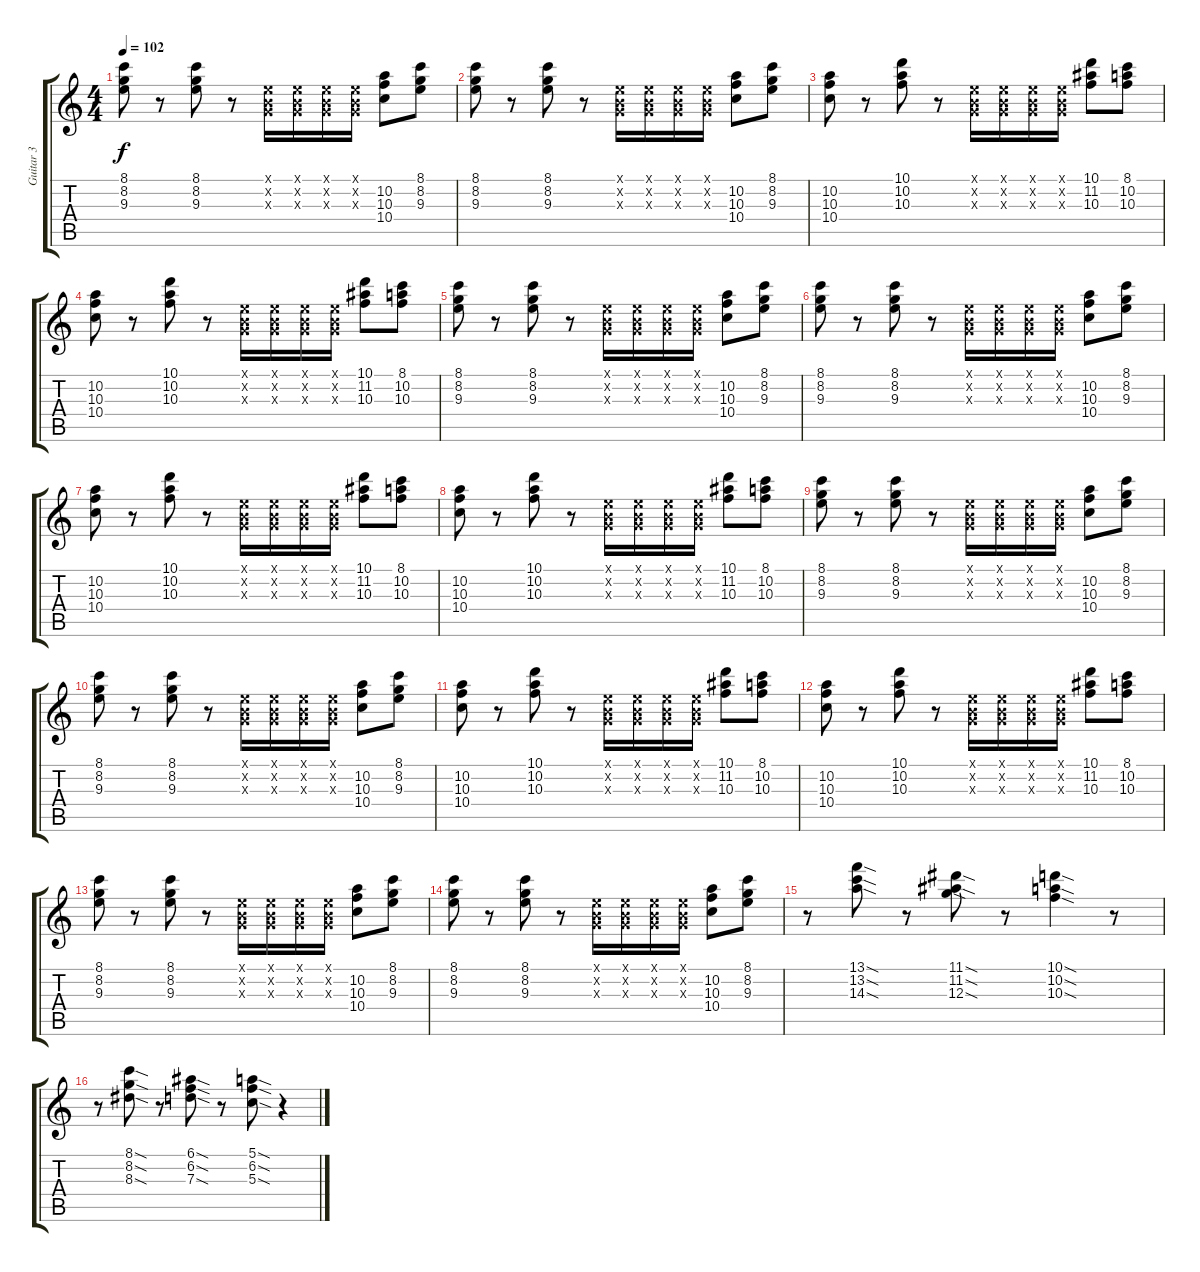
\track ("Guitar 3" "Guitar 3") {instrument overdrivenguitar}
\staff {score tabs}
\tuning (E4 B3 G3 D3 A2 E2) {hide}
\ts (4 4)
\tempo 102
\clef g2
\ks c
(8.1 8.2 9.3).8{dy f} r.8 (8.1 8.2 9.3).8 r.8 (0.1{x} 0.2{x} 0.3{x}).16 (0.1{x} 0.2{x} 0.3{x}).16 (0.1{x} 0.2{x} 0.3{x}).16 (0.1{x} 0.2{x} 0.3{x}).16 (10.2 10.3 10.4).8 (8.1 8.2 9.3).8 |
(8.1 8.2 9.3).8 r.8 (8.1 8.2 9.3).8 r.8 (0.1{x} 0.2{x} 0.3{x}).16 (0.1{x} 0.2{x} 0.3{x}).16 (0.1{x} 0.2{x} 0.3{x}).16 (0.1{x} 0.2{x} 0.3{x}).16 (10.2 10.3 10.4).8 (8.1 8.2 9.3).8 |
(10.2 10.3 10.4).8 r.8 (10.1 10.2 10.3).8 r.8 (0.1{x} 0.2{x} 0.3{x}).16 (0.1{x} 0.2{x} 0.3{x}).16 (0.1{x} 0.2{x} 0.3{x}).16 (0.1{x} 0.2{x} 0.3{x}).16 (10.1 11.2 10.3).8 (8.1 10.2 10.3).8 |
(10.2 10.3 10.4).8 r.8 (10.1 10.2 10.3).8 r.8 (0.1{x} 0.2{x} 0.3{x}).16 (0.1{x} 0.2{x} 0.3{x}).16 (0.1{x} 0.2{x} 0.3{x}).16 (0.1{x} 0.2{x} 0.3{x}).16 (10.1 11.2 10.3).8 (8.1 10.2 10.3).8 |
(8.1 8.2 9.3).8 r.8 (8.1 8.2 9.3).8 r.8 (0.1{x} 0.2{x} 0.3{x}).16 (0.1{x} 0.2{x} 0.3{x}).16 (0.1{x} 0.2{x} 0.3{x}).16 (0.1{x} 0.2{x} 0.3{x}).16 (10.2 10.3 10.4).8 (8.1 8.2 9.3).8 |
(8.1 8.2 9.3).8 r.8 (8.1 8.2 9.3).8 r.8 (0.1{x} 0.2{x} 0.3{x}).16 (0.1{x} 0.2{x} 0.3{x}).16 (0.1{x} 0.2{x} 0.3{x}).16 (0.1{x} 0.2{x} 0.3{x}).16 (10.2 10.3 10.4).8 (8.1 8.2 9.3).8 |
(10.2 10.3 10.4).8 r.8 (10.1 10.2 10.3).8 r.8 (0.1{x} 0.2{x} 0.3{x}).16 (0.1{x} 0.2{x} 0.3{x}).16 (0.1{x} 0.2{x} 0.3{x}).16 (0.1{x} 0.2{x} 0.3{x}).16 (10.1 11.2 10.3).8 (8.1 10.2 10.3).8 |
(10.2 10.3 10.4).8 r.8 (10.1 10.2 10.3).8 r.8 (0.1{x} 0.2{x} 0.3{x}).16 (0.1{x} 0.2{x} 0.3{x}).16 (0.1{x} 0.2{x} 0.3{x}).16 (0.1{x} 0.2{x} 0.3{x}).16 (10.1 11.2 10.3).8 (8.1 10.2 10.3).8 |
(8.1 8.2 9.3).8 r.8 (8.1 8.2 9.3).8 r.8 (0.1{x} 0.2{x} 0.3{x}).16 (0.1{x} 0.2{x} 0.3{x}).16 (0.1{x} 0.2{x} 0.3{x}).16 (0.1{x} 0.2{x} 0.3{x}).16 (10.2 10.3 10.4).8 (8.1 8.2 9.3).8 |
(8.1 8.2 9.3).8 r.8 (8.1 8.2 9.3).8 r.8 (0.1{x} 0.2{x} 0.3{x}).16 (0.1{x} 0.2{x} 0.3{x}).16 (0.1{x} 0.2{x} 0.3{x}).16 (0.1{x} 0.2{x} 0.3{x}).16 (10.2 10.3 10.4).8 (8.1 8.2 9.3).8 |
(10.2 10.3 10.4).8 r.8 (10.1 10.2 10.3).8 r.8 (0.1{x} 0.2{x} 0.3{x}).16 (0.1{x} 0.2{x} 0.3{x}).16 (0.1{x} 0.2{x} 0.3{x}).16 (0.1{x} 0.2{x} 0.3{x}).16 (10.1 11.2 10.3).8 (8.1 10.2 10.3).8 |
(10.2 10.3 10.4).8 r.8 (10.1 10.2 10.3).8 r.8 (0.1{x} 0.2{x} 0.3{x}).16 (0.1{x} 0.2{x} 0.3{x}).16 (0.1{x} 0.2{x} 0.3{x}).16 (0.1{x} 0.2{x} 0.3{x}).16 (10.1 11.2 10.3).8 (8.1 10.2 10.3).8 |
(8.1 8.2 9.3).8 r.8 (8.1 8.2 9.3).8 r.8 (0.1{x} 0.2{x} 0.3{x}).16 (0.1{x} 0.2{x} 0.3{x}).16 (0.1{x} 0.2{x} 0.3{x}).16 (0.1{x} 0.2{x} 0.3{x}).16 (10.2 10.3 10.4).8 (8.1 8.2 9.3).8 |
(8.1 8.2 9.3).8 r.8 (8.1 8.2 9.3).8 r.8 (0.1{x} 0.2{x} 0.3{x}).16 (0.1{x} 0.2{x} 0.3{x}).16 (0.1{x} 0.2{x} 0.3{x}).16 (0.1{x} 0.2{x} 0.3{x}).16 (10.2 10.3 10.4).8 (8.1 8.2 9.3).8 |
r.8 (13.1{sod} 13.2{sod} 14.3{sod}).8 r.8 (11.1{sod} 11.2{sod} 12.3{sod}).8 r.8 (10.1{sod} 10.2{sod} 10.3{sod}).4 r.8 |
r.8 (8.1{sod} 8.2{sod} 8.3{sod}).8 r.8 (6.1{sod} 6.2{sod} 7.3{sod}).8 r.8 (5.1{sod} 6.2{sod} 5.3{sod}).8 r.4
